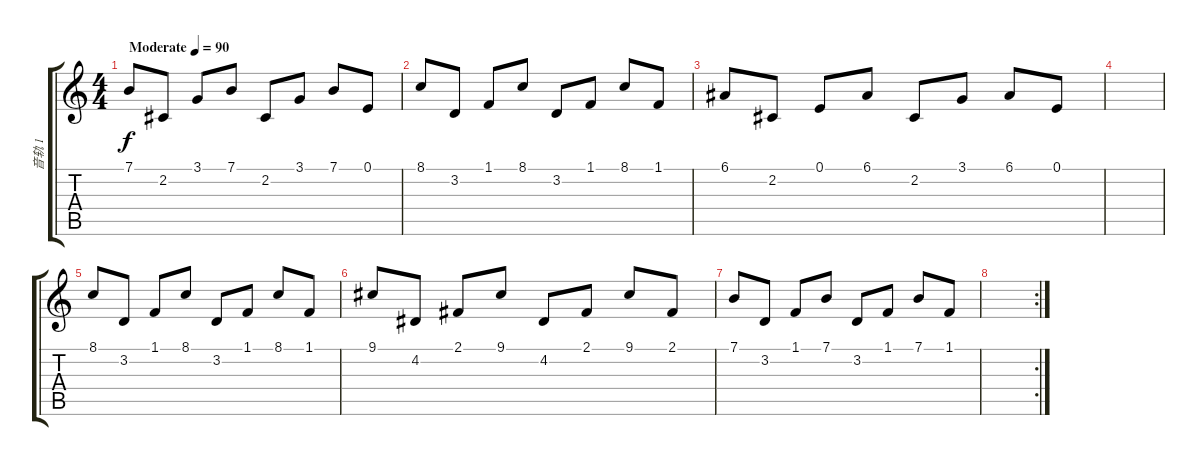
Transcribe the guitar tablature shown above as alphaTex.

\track ("音轨 1" "音轨 1") {instrument celesta}
\staff {score tabs}
\tuning (E4 B3 G3 D3 A2 E2) {hide}
\ts (4 4)
\tempo (90 "Moderate")
\clef g2
\ks c
7.1.8{dy f instrument celesta} 2.2.8 3.1.8 7.1.8 2.2.8 3.1.8 7.1.8 0.1.8 |
8.1.8 3.2.8 1.1.8 8.1.8 3.2.8 1.1.8 8.1.8 1.1.8 |
6.1.8 2.2.8 0.1.8 6.1.8 2.2.8 3.1.8 6.1.8 0.1.8 |
|
8.1.8 3.2.8 1.1.8 8.1.8 3.2.8 1.1.8 8.1.8 1.1.8 |
9.1.8 4.2.8 2.1.8 9.1.8 4.2.8 2.1.8 9.1.8 2.1.8 |
7.1.8 3.2.8 1.1.8 7.1.8 3.2.8 1.1.8 7.1.8 1.1.8 |
\rc 2
